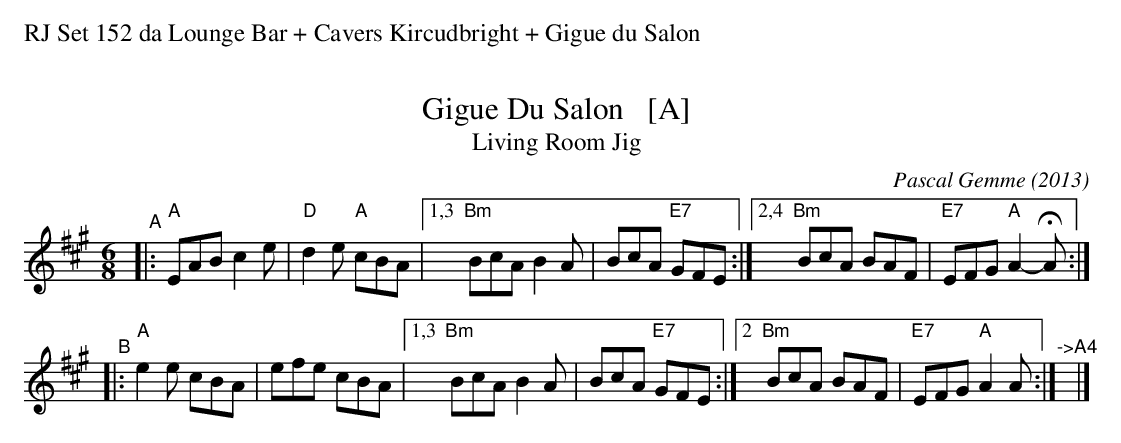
X:1
T: Gigue Du Salon   [A]
T: Living Room Jig
C: Pascal Gemme (2013)
M: 6/8
L: 1/8
K: A
"^A"|: "A"EAB c2e | "D"d2e "A"cBA |[1,3 "Bm"BcA B2A | BcA "E7"GFE :|[2,4 "Bm"BcA BAF |"E7"EFG "A"A2-HA :|
"^B"|: "A"e2e cBA | efe cBA |[1,3 "Bm"BcA B2A | BcA "E7"GFE :|[2 "Bm"BcA BAF |"E7"EFG "A"A2A :| "^->A4"y3 |]
